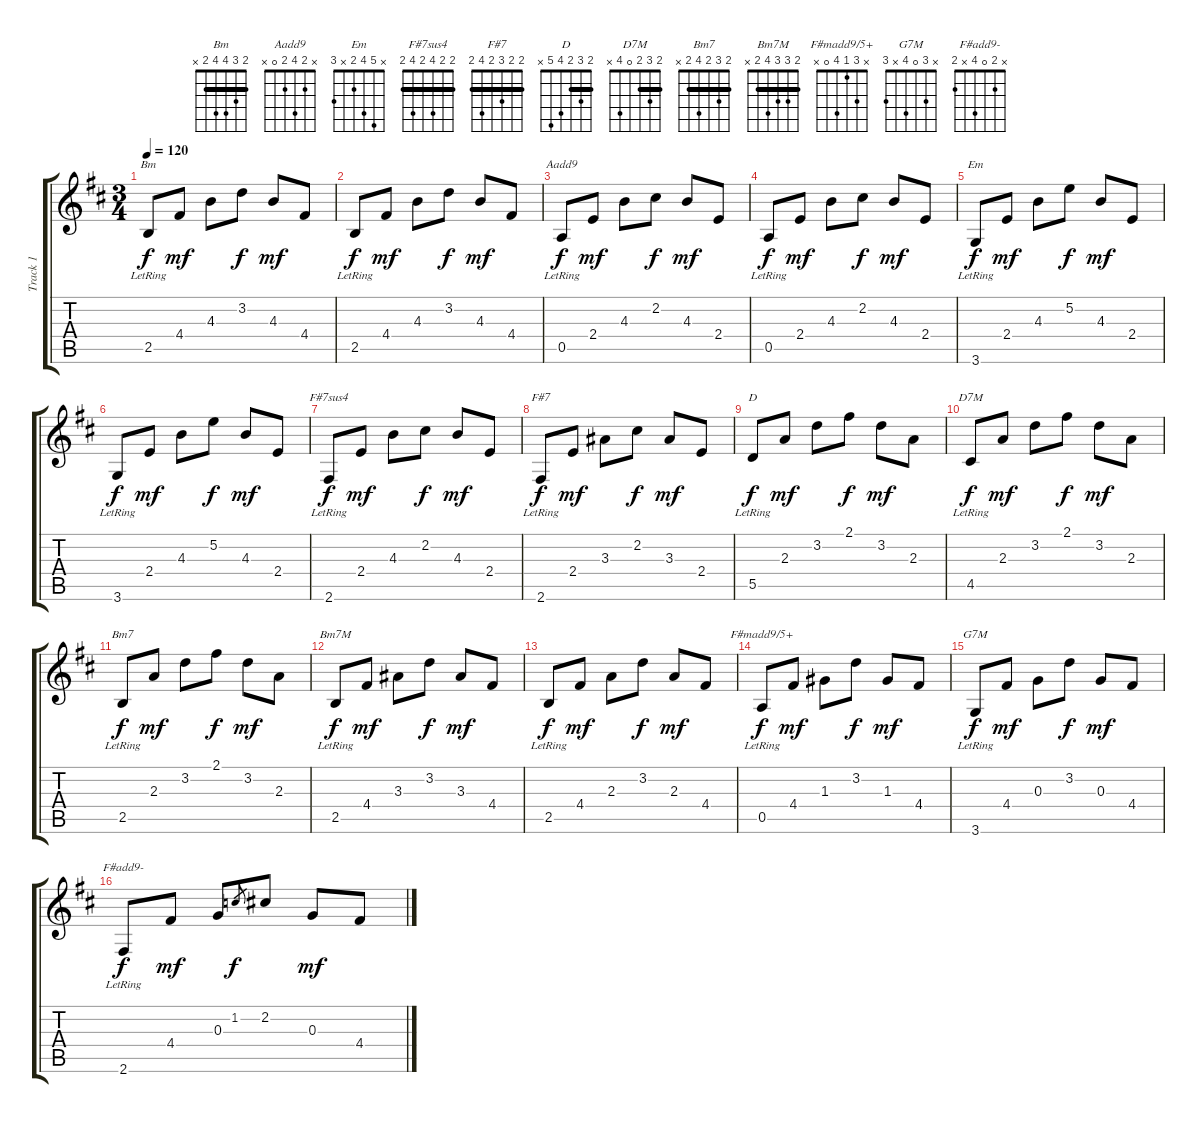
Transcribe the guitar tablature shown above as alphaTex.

\track ("Track 1" "Track 1") {instrument acousticguitarsteel}
\staff {score tabs}
\tuning (E4 B3 G3 D3 A2 E2) {hide}
\chord ("Bm" 2 3 4 4 2 x) {barre 2}
\chord ("Aadd9" x 2 4 2 0 x)
\chord ("Em" x 5 4 2 x 3)
\chord ("F#7sus4" 2 2 4 2 4 2) {barre 2}
\chord ("F#7" 2 2 3 2 4 2) {barre 2}
\chord ("D" 2 3 2 4 5 x) {barre 2}
\chord ("D7M" 2 3 2 0 4 x) {barre 2}
\chord ("Bm7" 2 3 2 4 2 x) {barre 2}
\chord ("Bm7M" 2 3 3 4 2 x) {barre 2}
\chord ("F#madd9/5+" x 3 1 4 0 x)
\chord ("G7M" x 3 0 4 x 3)
\chord ("F#add9-" x 2 0 4 x 2)
\ts (3 4)
\tempo 120
\clef g2
\ks bminor
2.5{lr}.8{ch "Bm" dy f} 4.4.8{dy mf} 4.3.8 3.2.8{dy f} 4.3.8{dy mf} 4.4.8 |
2.5{lr}.8{dy f} 4.4.8{dy mf} 4.3.8 3.2.8{dy f} 4.3.8{dy mf} 4.4.8 |
0.5{lr}.8{ch "Aadd9" dy f} 2.4.8{dy mf} 4.3.8 2.2.8{dy f} 4.3.8{dy mf} 2.4.8 |
0.5{lr}.8{dy f} 2.4.8{dy mf} 4.3.8 2.2.8{dy f} 4.3.8{dy mf} 2.4.8 |
3.6{lr}.8{ch "Em" dy f} 2.4.8{dy mf} 4.3.8 5.2.8{dy f} 4.3.8{dy mf} 2.4.8 |
3.6{lr}.8{dy f} 2.4.8{dy mf} 4.3.8 5.2.8{dy f} 4.3.8{dy mf} 2.4.8 |
2.6{lr}.8{ch "F#7sus4" dy f} 2.4.8{dy mf} 4.3.8 2.2.8{dy f} 4.3.8{dy mf} 2.4.8 |
2.6{lr}.8{ch "F#7" dy f} 2.4.8{dy mf} 3.3.8 2.2.8{dy f} 3.3.8{dy mf} 2.4.8 |
5.5{lr}.8{ch "D" dy f} 2.3.8{dy mf} 3.2.8 2.1.8{dy f} 3.2.8{dy mf} 2.3.8 |
4.5{lr}.8{ch "D7M" dy f} 2.3.8{dy mf} 3.2.8 2.1.8{dy f} 3.2.8{dy mf} 2.3.8 |
2.5{lr}.8{ch "Bm7" dy f} 2.3.8{dy mf} 3.2.8 2.1.8{dy f} 3.2.8{dy mf} 2.3.8 |
2.5{lr}.8{ch "Bm7M" dy f} 4.4.8{dy mf} 3.3.8 3.2.8{dy f} 3.3.8{dy mf} 4.4.8 |
2.5{lr}.8{dy f} 4.4.8{dy mf} 2.3.8 3.2.8{dy f} 2.3.8{dy mf} 4.4.8 |
0.5{lr}.8{ch "F#madd9/5+" dy f} 4.4.8{dy mf} 1.3.8 3.2.8{dy f} 1.3.8{dy mf} 4.4.8 |
3.6{lr}.8{ch "G7M" dy f} 4.4.8{dy mf} 0.3.8 3.2.8{dy f} 0.3.8{dy mf} 4.4.8 |
2.6{lr}.8{ch "F#add9-" dy f} 4.4.8{dy mf} 0.3.8 1.2.8{gr dy f} 2.2.8 0.3.8{dy mf} 4.4.8
